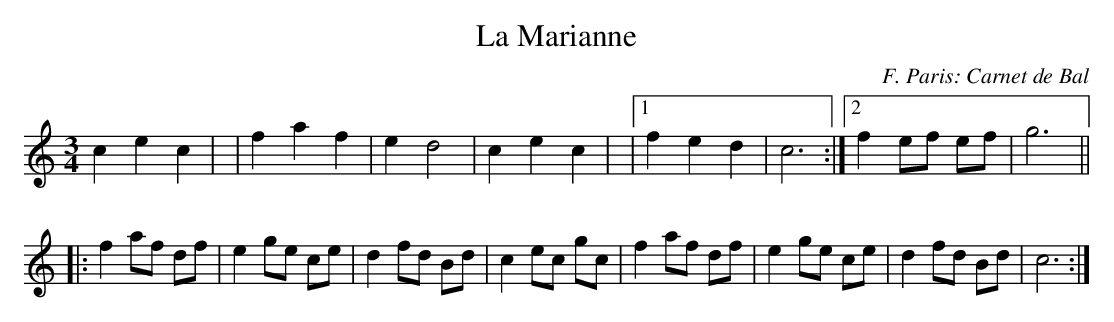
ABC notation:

X:1
T:La Marianne
C:F. Paris: Carnet de Bal
M:3/4
L:1/4
K:C
cec|+B3g3+|faf|ed2|cec|+B3g3+|1 fed|c3:|2 f e/f/ e/f/|g3||
L:1/8\
|:f2 af df|e2 ge ce|d2 fd Bd|c2 ec gc|\
f2 af df|e2 ge ce|d2 fd Bd|c6:|
